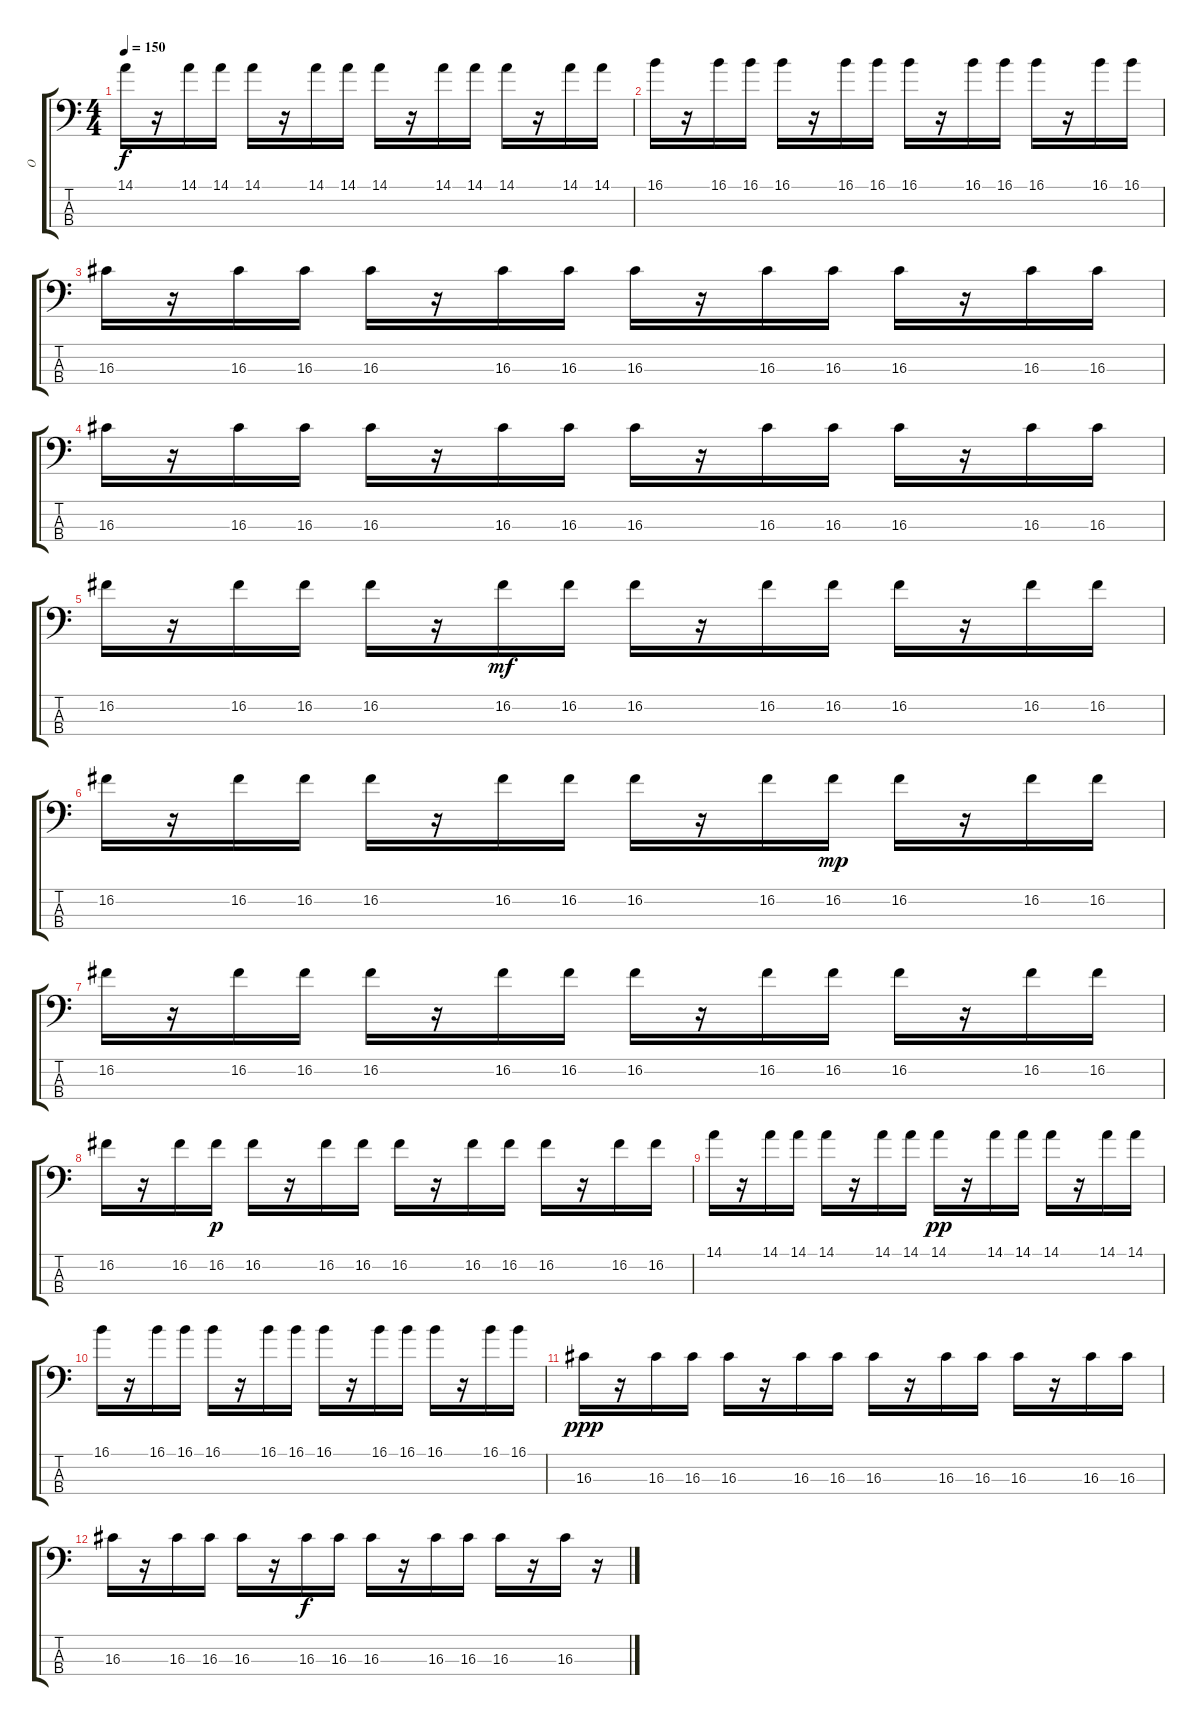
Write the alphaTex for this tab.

\track ("O" "O") {instrument electricbasspick}
\staff {score tabs}
\tuning (G2 D2 A1 E1) {hide}
\ts (4 4)
\tempo 150
\clef f4
\ks c
14.1.16{dy f} r.16 14.1.16 14.1.16 14.1.16 r.16 14.1.16 14.1.16 14.1.16 r.16 14.1.16 14.1.16 14.1.16 r.16 14.1.16 14.1.16 |
16.1.16 r.16 16.1.16 16.1.16 16.1.16 r.16 16.1.16 16.1.16 16.1.16 r.16 16.1.16 16.1.16 16.1.16 r.16 16.1.16 16.1.16 |
16.3.16 r.16 16.3.16 16.3.16 16.3.16 r.16 16.3.16 16.3.16 16.3.16 r.16 16.3.16 16.3.16 16.3.16 r.16 16.3.16 16.3.16 |
16.3.16 r.16 16.3.16 16.3.16 16.3.16 r.16 16.3.16 16.3.16 16.3.16 r.16 16.3.16 16.3.16 16.3.16 r.16 16.3.16 16.3.16 |
16.2.16 r.16 16.2.16 16.2.16 16.2.16 r.16 16.2.16{dy mf} 16.2.16 16.2.16 r.16 16.2.16 16.2.16 16.2.16 r.16 16.2.16 16.2.16 |
16.2.16 r.16 16.2.16 16.2.16 16.2.16 r.16 16.2.16 16.2.16 16.2.16 r.16 16.2.16 16.2.16{dy mp} 16.2.16 r.16 16.2.16 16.2.16 |
16.2.16 r.16 16.2.16 16.2.16 16.2.16 r.16 16.2.16 16.2.16 16.2.16 r.16 16.2.16 16.2.16 16.2.16 r.16 16.2.16 16.2.16 |
16.2.16 r.16 16.2.16 16.2.16{dy p} 16.2.16 r.16 16.2.16 16.2.16 16.2.16 r.16 16.2.16 16.2.16 16.2.16 r.16 16.2.16 16.2.16 |
14.1.16 r.16 14.1.16 14.1.16 14.1.16 r.16 14.1.16 14.1.16 14.1.16{dy pp} r.16 14.1.16 14.1.16 14.1.16 r.16 14.1.16 14.1.16 |
16.1.16 r.16 16.1.16 16.1.16 16.1.16 r.16 16.1.16 16.1.16 16.1.16 r.16 16.1.16 16.1.16 16.1.16 r.16 16.1.16 16.1.16 |
16.3.16{dy ppp} r.16 16.3.16 16.3.16 16.3.16 r.16 16.3.16 16.3.16 16.3.16 r.16 16.3.16 16.3.16 16.3.16 r.16 16.3.16 16.3.16 |
16.3.16 r.16 16.3.16 16.3.16 16.3.16 r.16 16.3.16{dy f} 16.3.16 16.3.16 r.16 16.3.16 16.3.16 16.3.16 r.16 16.3.16 r.16
